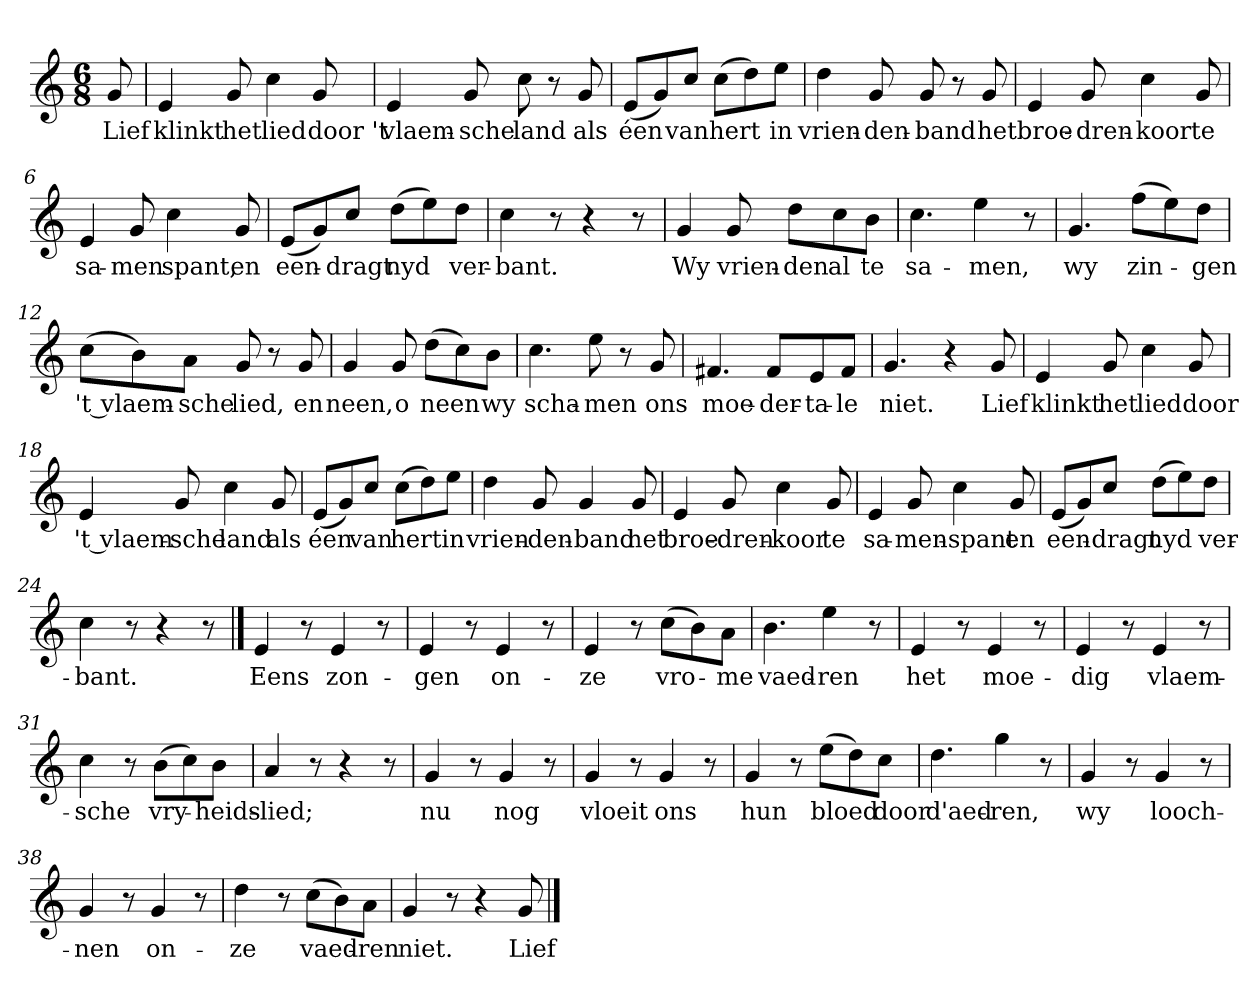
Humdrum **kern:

**kern	**text
*part1	*part1
*staff1	*staff1
*clefG2	*
*k[]	*
*C:	*
*M6/8	*
*MM120	*
=	=
8g	Lief
=1	=1
4e	klinkt
8g	het
4cc	lied
8g	door 't
=2	=2
4e	vlaem-
8g	-sche
8cc	land
8r	.
8g	als
=3	=3
(8e/L	éen
8g/)	.
8cc/J	van
(8cc\L	hert
8dd\)	.
8ee\J	in
=4	=4
4dd	vrien-
8g	-den-
8g	-band
8r	.
8g	het
=5	=5
4e	broe-
8g	-dren-
4cc	-koor
8g	te
=6	=6
4e	sa-
8g	-men
4cc	spant,
8g	en
=7	=7
(8e/L	een-
8g/)	.
8cc/J	-dragt
(8dd\L	nyd
8ee\)	.
8dd\J	ver-
=8	=8
4cc	-bant.
8r	.
4r	.
8r	.
=9	=9
4g	Wy
8g	vrien-
8dd\L	-den
8cc\	al
8b\J	te
=10	=10
4.cc	sa-
4ee	-men,
8r	.
=11	=11
4.g	wy
(8ff\L	zin-
8ee\)	.
8dd\J	-gen
=12	=12
(8cc\L	't vlaem-
8b\)	.
8a\J	-sche
8g	lied,
8r	.
8g	en
=13	=13
4g	neen,
8g	o
(8dd\L	neen
8cc\)	.
8b\J	wy
=14	=14
4.cc	scha-
8ee	-men
8r	.
8g	ons
=15	=15
4.f#X	moe-
8f#/L	-der-
8e/	-ta-
8f#/J	-le
=16	=16
4.g	niet.
4r	.
8g	Lief
=17	=17
4e	klinkt
8g	het
4cc	lied
8g	door
=18	=18
4e	't vlaem-
8g	-sche
4cc	land
8g	als
=19	=19
(8e/L	éen
8g/)	.
8cc/J	van
(8cc\L	hert
8dd\)	.
8ee\J	in
=20	=20
4dd	vrien-
8g	-den-
4g	-band
8g	het
=21	=21
4e	broe-
8g	-dren-
4cc	-koor
8g	te
=22	=22
4e	sa-
8g	-men-
4cc	-spant
8g	en
=23	=23
(8e/L	een-
8g/)	.
8cc/J	-dragt
(8dd\L	nyd
8ee\)	.
8dd\J	ver-
=24	=24
4cc	-bant.
8r	.
4r	.
8r	.
==25	==25
4e	Eens
8r	.
4e	zon-
8r	.
=26	=26
4e	gen
8r	.
4e	on-
8r	.
=27	=27
4e	ze
8r	.
(8cc\L	vro-
8b\)	.
8a\J	-me
=28	=28
4.b	vaed-
4ee	-ren
8r	.
=29	=29
4e	het
8r	.
4e	moe-
8r	.
=30	=30
4e	dig
8r	.
4e	vlaem-
8r	.
=31	=31
4cc	sche
8r	.
(8b\L	vry-
8cc\)	.
8b\J	-heids-
=32	=32
4a	-lied;
8r	.
4r	.
8r	.
=33	=33
4g	nu
8r	.
4g	nog
8r	.
=34	=34
4g	vloeit
8r	.
4g	ons
8r	.
=35	=35
4g	hun
8r	.
(8ee\L	bloed
8dd\)	.
8cc\J	door
=36	=36
4.dd	d'aed-
4gg	-ren,
8r	.
=37	=37
4g	wy
8r	.
4g	looch-
8r	.
=38	=38
4g	nen
8r	.
4g	on-
8r	.
=39	=39
4dd	ze
8r	.
(8cc\L	vaed-
8b\)	.
8a\J	-ren
=40	=40
4g	niet.
8r	.
4r	.
8g	Lief
==	==
*-	*-
